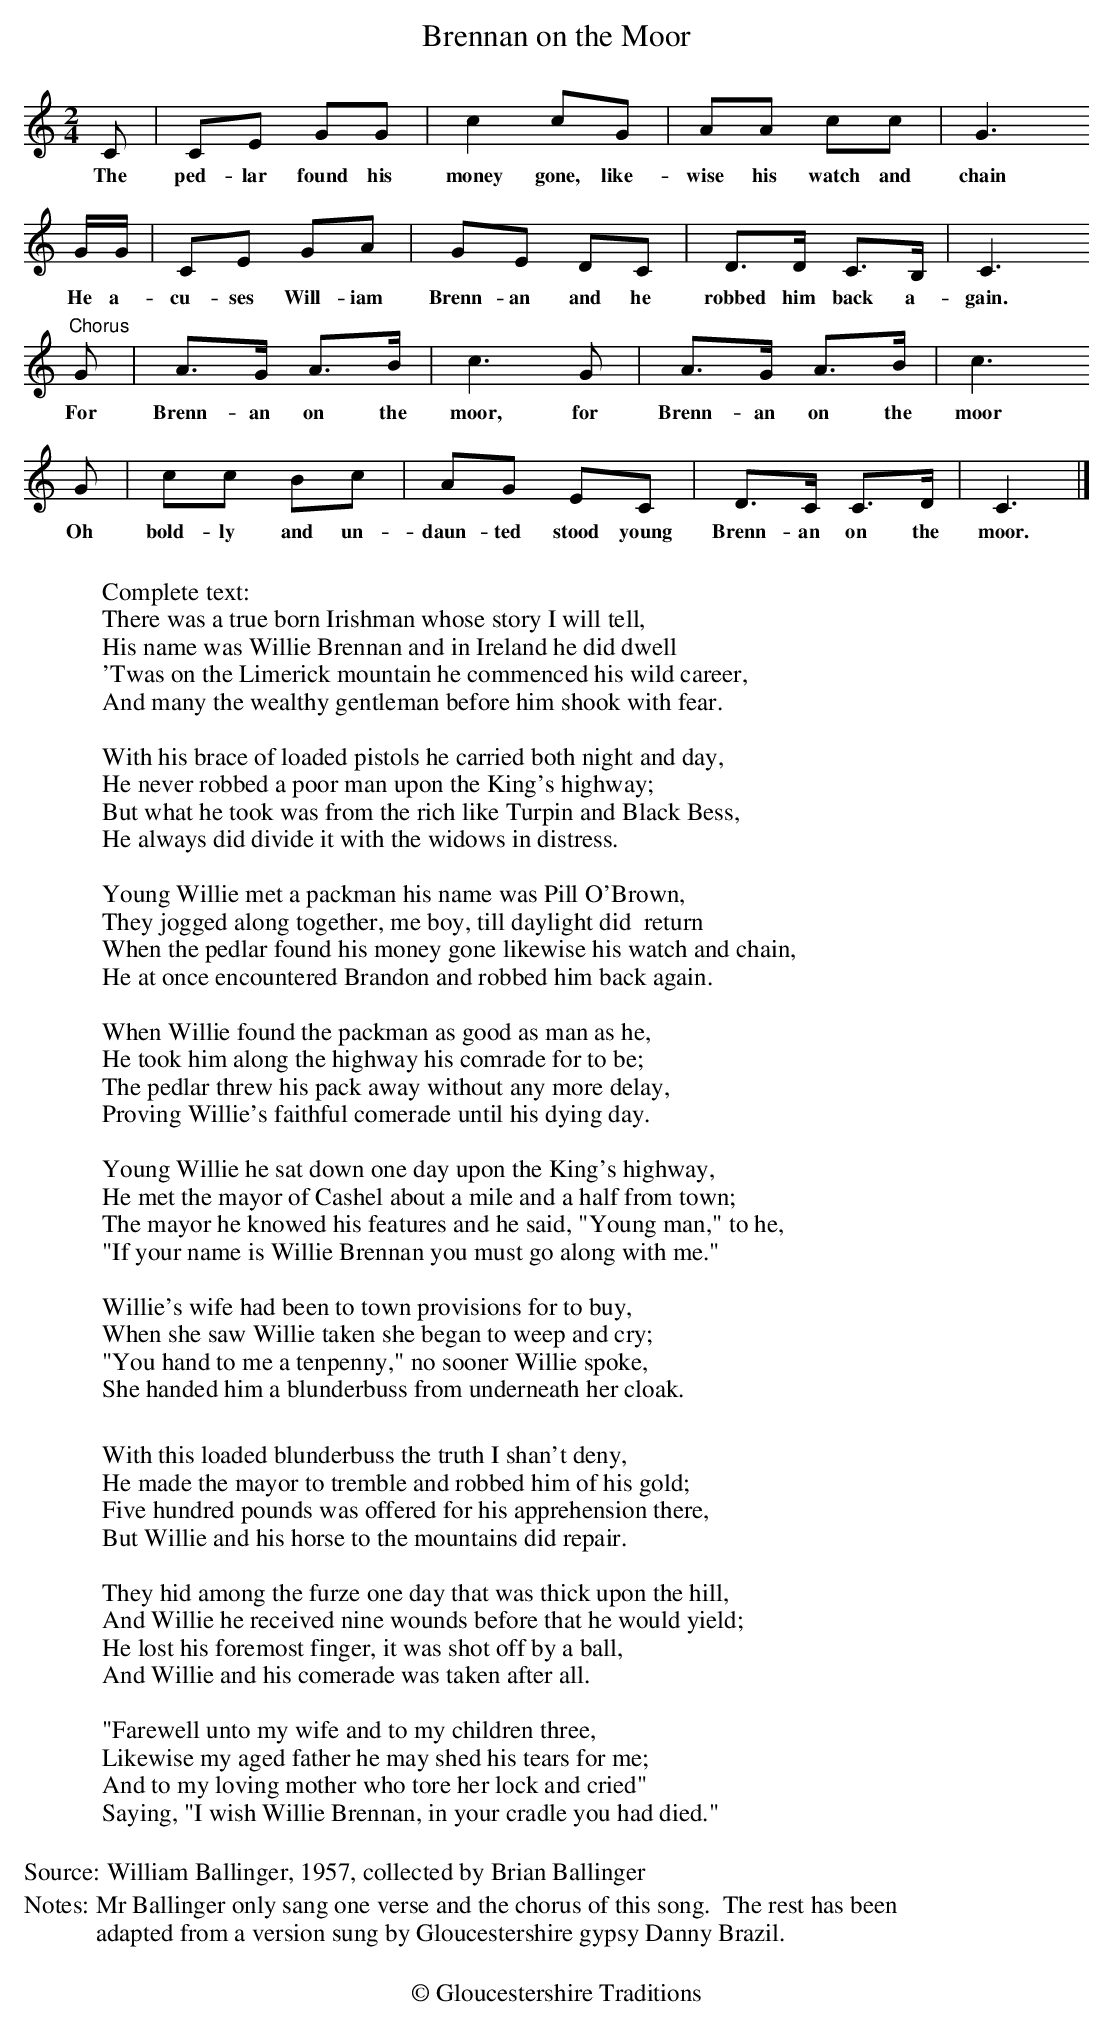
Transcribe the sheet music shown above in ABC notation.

X:1
T:Brennan on the Moor
M:2/4
L:1/4
K:Cmaj
C/2 | C/2E/2 G/2G/2 | cc/2G/2 | A/2A/2 c/2c/2 | G3/2
w:The ped-lar found his money gone, like-wise his watch and chain
G/4G/4 | C/2E/2 G/2A/2 | G/2E/2 D/2C/2 | D/2>D/2 C/2>B,/2 | C3/2
w:He a-cu-ses Will-iam Brenn-an and he robbed him back a-gain.
"Chorus"G/2 | A/2>G/2 A/2>B/2 | c3/2 G/2 | A/2>G/2 A/2>B/2 | c3/2
w:For Brenn-an on the moor, for Brenn-an on the moor
G/2 | c/2c/2 B/2c/2 | A/2G/2 E/2C/2 | D/2>C/2 C/2>D/2 | C3/2 |]
w:Oh bold-ly and un-daun-ted stood young Brenn-an on the moor.
W:
W:Complete text:
W:There was a true born Irishman whose story I will tell,
W:His name was Willie Brennan and in Ireland he did dwell
W:'Twas on the Limerick mountain he commenced his wild career,
W:And many the wealthy gentleman before him shook with fear.
W:
W:With his brace of loaded pistols he carried both night and day,
W:He never robbed a poor man upon the King's highway;
W:But what he took was from the rich like Turpin and Black Bess,
W:He always did divide it with the widows in distress.
W:
W:Young Willie met a packman his name was Pill O'Brown,
W:They jogged along together, me boy, till daylight did  return
W:When the pedlar found his money gone likewise his watch and chain,
W:He at once encountered Brandon and robbed him back again.
W:
W:When Willie found the packman as good as man as he,
W:He took him along the highway his comrade for to be;
W:The pedlar threw his pack away without any more delay,
W:Proving Willie's faithful comerade until his dying day.
W:
W:Young Willie he sat down one day upon the King's highway,
W:He met the mayor of Cashel about a mile and a half from town;
W:The mayor he knowed his features and he said, "Young man," to he,
W:"If your name is Willie Brennan you must go along with me."
W:
W:Willie's wife had been to town provisions for to buy,
W:When she saw Willie taken she began to weep and cry;
W:"You hand to me a tenpenny," no sooner Willie spoke,
W:She handed him a blunderbuss from underneath her cloak.
W:
W:With this loaded blunderbuss the truth I shan't deny,
W:He made the mayor to tremble and robbed him of his gold;
W:Five hundred pounds was offered for his apprehension there,
W:But Willie and his horse to the mountains did repair.
W:
W:They hid among the furze one day that was thick upon the hill,
W:And Willie he received nine wounds before that he would yield;
W:He lost his foremost finger, it was shot off by a ball,
W:And Willie and his comerade was taken after all.
W:
W:"Farewell unto my wife and to my children three,
W:Likewise my aged father he may shed his tears for me;
W:And to my loving mother who tore her lock and cried"
W:Saying, "I wish Willie Brennan, in your cradle you had died."
W:
